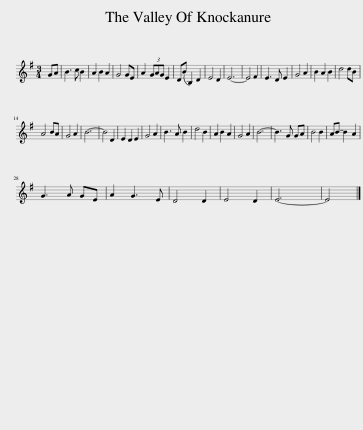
X:1
L:1/8
M:3/4
I:linebreak $
K:Emin
V:1 treble
V:1
 GA | B3 c B2 | A2 B2 A2 | G4 GE | A2 (3GAG E2 | %5
 D(B B,2) D2 | E4 D2 | E6- | E4 F2 | E3 D E2 | %10
 G4 A2 | B2 A2 B2 | d4 dB |$ A4 BA | G4 A2 | %15
 B6- | B4 D2 | E2 D2 E2 | G4 A2 | B3 A B2 | %20
 d4 B2 | A2 B2 A2 | G4 A2 | B6- | B3 G GA | %25
 B4 B2 | AB- B2 A2 |$ G3 A GE | A2 G3 E | D4 D2 | %30
 E4 D2 | E6- | E4 |] %33
